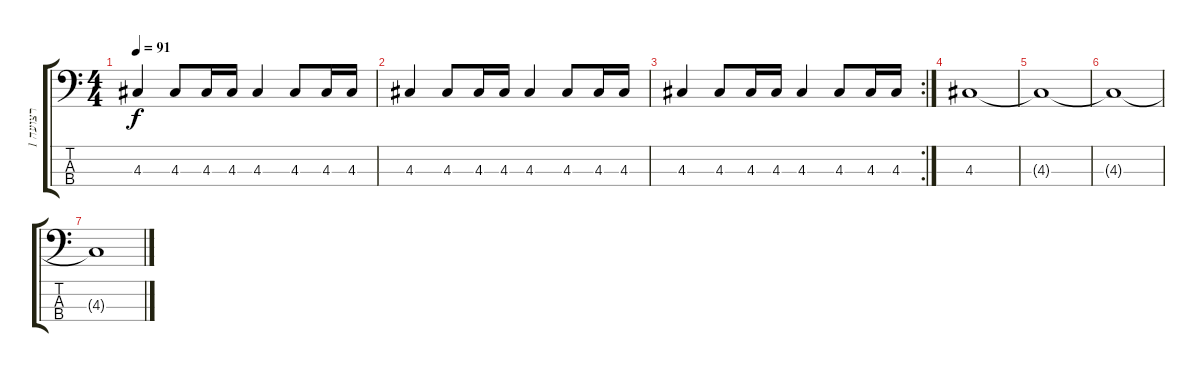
\track ("רצועה 1" "רצועה 1") {instrument electricbasspick}
\staff {score tabs}
\tuning (G2 D2 A1 E1) {hide}
\ts (4 4)
\tempo 91
\clef f4
\ks c
4.3.4{dy f} 4.3.8 4.3.16 4.3.16 4.3.4 4.3.8 4.3.16 4.3.16 |
4.3.4 4.3.8 4.3.16 4.3.16 4.3.4 4.3.8 4.3.16 4.3.16 |
\rc 2
4.3.4 4.3.8 4.3.16 4.3.16 4.3.4 4.3.8 4.3.16 4.3.16 |
4.3.1 |
4.3{t}.1 |
4.3{t}.1 |
4.3{t}.1
